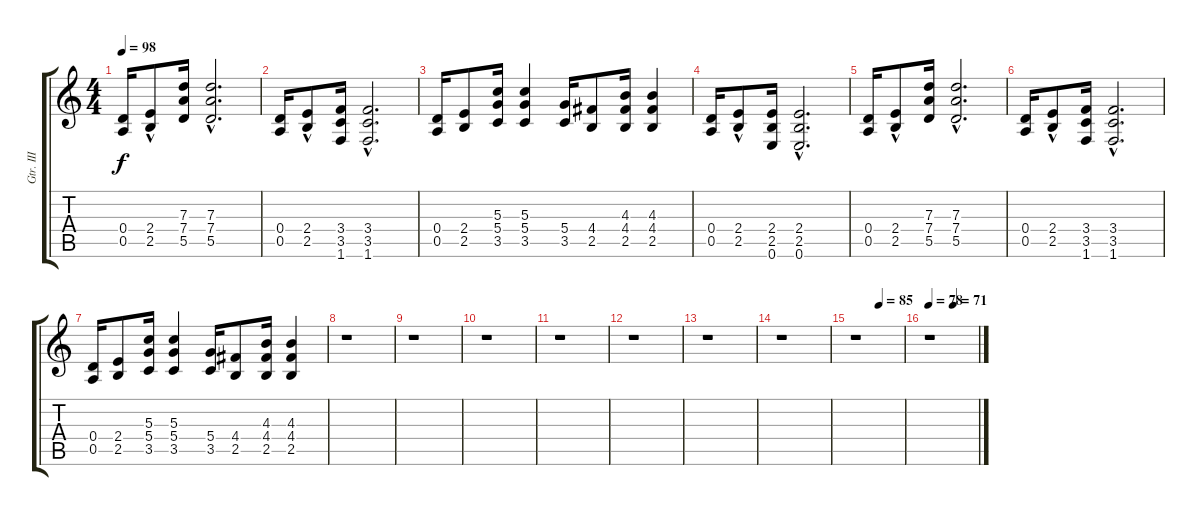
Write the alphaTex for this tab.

\track ("Gtr. III" "Gtr. III") {instrument distortionguitar}
\staff {score tabs}
\tuning (E4 B3 G3 D3 A2 E2) {hide}
\ts (4 4)
\tempo 98
\clef g2
\ks c
(0.4 0.5).16{dy f} (2.4 2.5{hac}).8 (7.3 7.4 5.5).16 (7.3{hac} 7.4{hac} 5.5{hac}).2{d} |
(0.4 0.5).16 (2.4 2.5{hac}).8 (3.4 3.5 1.6).16 (3.4{hac} 3.5{hac} 1.6{hac}).2{d} |
(0.4 0.5).16 (2.4 2.5).8 (5.3 5.4 3.5).16 (5.3 5.4 3.5).4 (5.4 3.5).16 (4.4 2.5).8 (4.3 4.4 2.5).16 (4.3 4.4 2.5).4 |
(0.4 0.5).16 (2.4 2.5{hac}).8 (2.4 2.5 0.6).16 (2.4{hac} 2.5{hac} 0.6{hac}).2{d} |
(0.4 0.5).16 (2.4 2.5{hac}).8 (7.3 7.4 5.5).16 (7.3{hac} 7.4{hac} 5.5{hac}).2{d} |
(0.4 0.5).16 (2.4 2.5{hac}).8 (3.4 3.5 1.6).16 (3.4{hac} 3.5{hac} 1.6{hac}).2{d} |
(0.4 0.5).16 (2.4 2.5).8 (5.3 5.4 3.5).16 (5.3 5.4 3.5).4 (5.4 3.5).16 (4.4 2.5).8 (4.3 4.4 2.5).16 (4.3 4.4 2.5).4 |
r.1 |
r.1 |
r.1 |
r.1 |
r.1 |
r.1 |
r.1 |
\tempo (85 0.5)
r.1 |
\tempo 78
\tempo (71 0.5)
r.1
